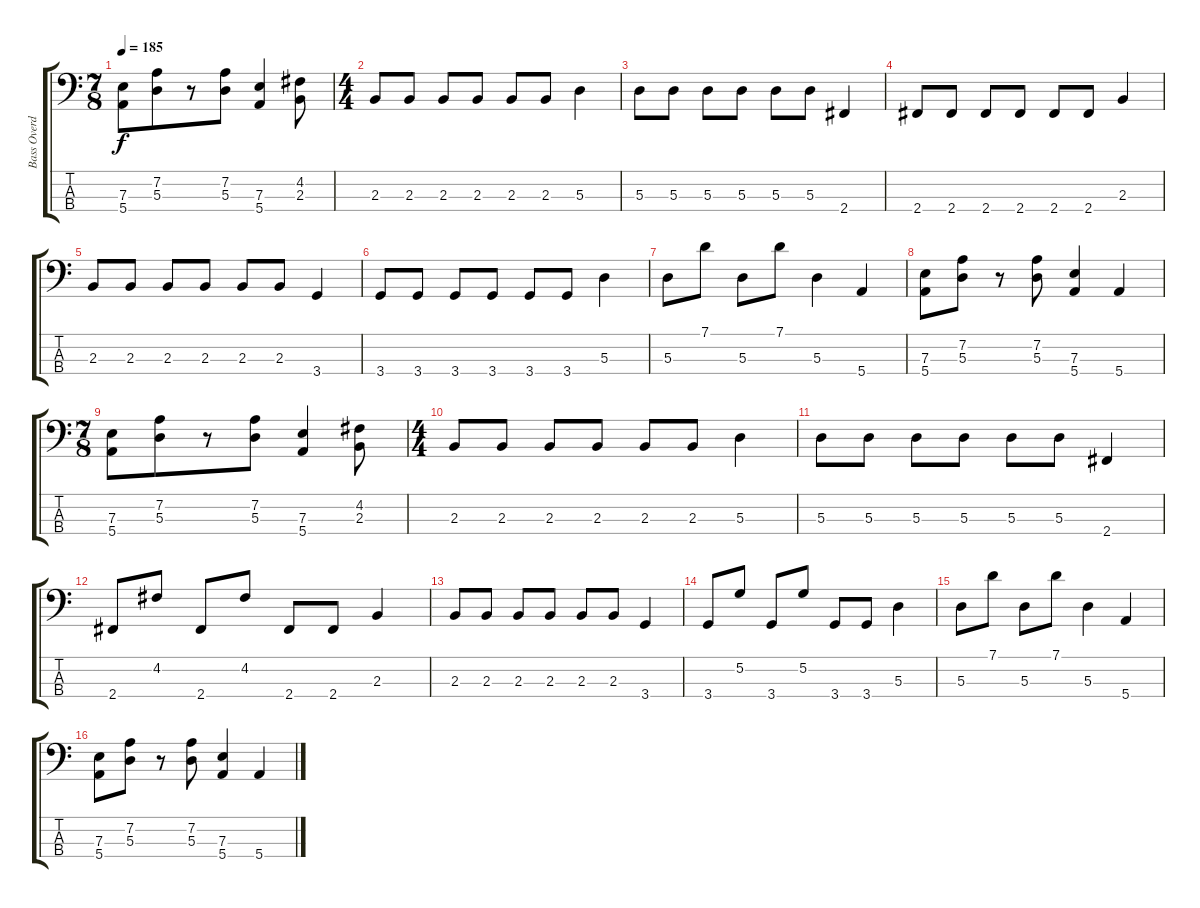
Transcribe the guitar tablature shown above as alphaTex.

\track ("Bass Overdub" "Bass Overd") {instrument distortionguitar}
\staff {score tabs}
\tuning (G2 D2 A1 E1) {hide}
\ts (7 8)
\tempo 185
\clef f4
\ks c
(7.3 5.4).8{dy f} (7.2 5.3).8 r.8 (7.2 5.3).8 (7.3 5.4).4 (4.2 2.3).8 |
\ts (4 4)
2.3.8 2.3.8 2.3.8 2.3.8 2.3.8 2.3.8 5.3.4 |
5.3.8 5.3.8 5.3.8 5.3.8 5.3.8 5.3.8 2.4.4 |
2.4.8 2.4.8 2.4.8 2.4.8 2.4.8 2.4.8 2.3.4 |
2.3.8 2.3.8 2.3.8 2.3.8 2.3.8 2.3.8 3.4.4 |
3.4.8 3.4.8 3.4.8 3.4.8 3.4.8 3.4.8 5.3.4 |
5.3.8 7.1.8 5.3.8 7.1.8 5.3.4 5.4.4 |
(7.3 5.4).8 (7.2 5.3).8 r.8 (7.2 5.3).8 (7.3 5.4).4 5.4.4 |
\ts (7 8)
(7.3 5.4).8 (7.2 5.3).8 r.8 (7.2 5.3).8 (7.3 5.4).4 (4.2 2.3).8 |
\ts (4 4)
2.3.8 2.3.8 2.3.8 2.3.8 2.3.8 2.3.8 5.3.4 |
5.3.8 5.3.8 5.3.8 5.3.8 5.3.8 5.3.8 2.4.4 |
2.4.8 4.2.8 2.4.8 4.2.8 2.4.8 2.4.8 2.3.4 |
2.3.8 2.3.8 2.3.8 2.3.8 2.3.8 2.3.8 3.4.4 |
3.4.8 5.2.8 3.4.8 5.2.8 3.4.8 3.4.8 5.3.4 |
5.3.8 7.1.8 5.3.8 7.1.8 5.3.4 5.4.4 |
(7.3 5.4).8 (7.2 5.3).8 r.8 (7.2 5.3).8 (7.3 5.4).4 5.4.4
